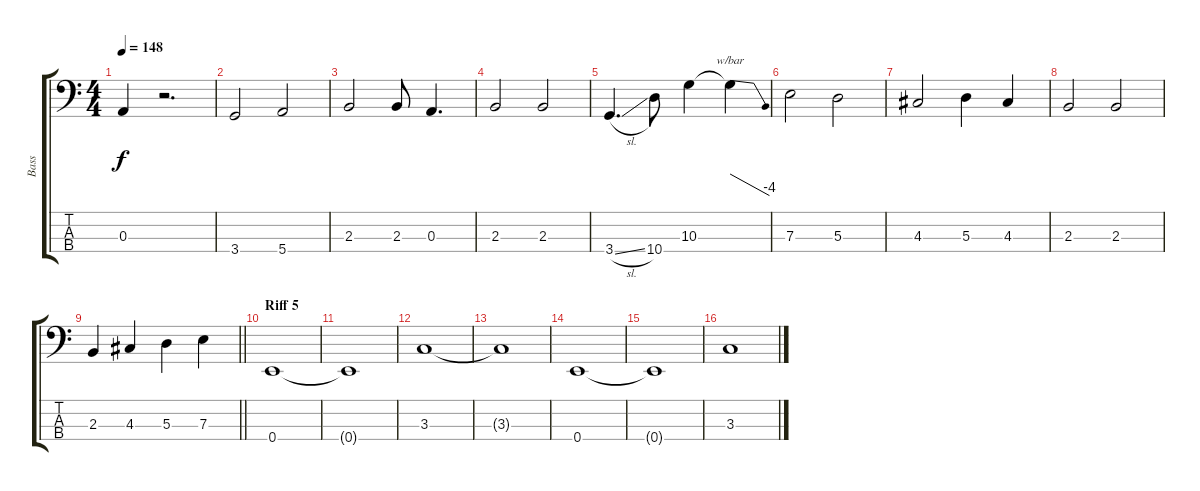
\track ("Bass" "Bass") {instrument electricbasspick}
\staff {score tabs}
\tuning (G2 D2 A1 E1) {hide}
\ts (4 4)
\tempo 148
\clef f4
\ks c
0.3.4{dy f} r.2{d} |
3.4.2 5.4.2 |
2.3.2 2.3.8 0.3.4{d} |
2.3.2 2.3.2 |
3.4{sl}.4{d} 10.4.8 10.3.4 10.3{t}.4{tbe (dive default 0 0 60 -16)} |
7.3.2 5.3.2 |
4.3.2 5.3.4 4.3.4 |
2.3.2 2.3.2 |
\barLineRight lightlight
2.3.4 4.3.4 5.3.4 7.3.4 |
\section ("" "Riff 5")
0.4.1 |
0.4{t}.1 |
3.3.1 |
3.3{t}.1 |
0.4.1 |
0.4{t}.1 |
3.3.1
